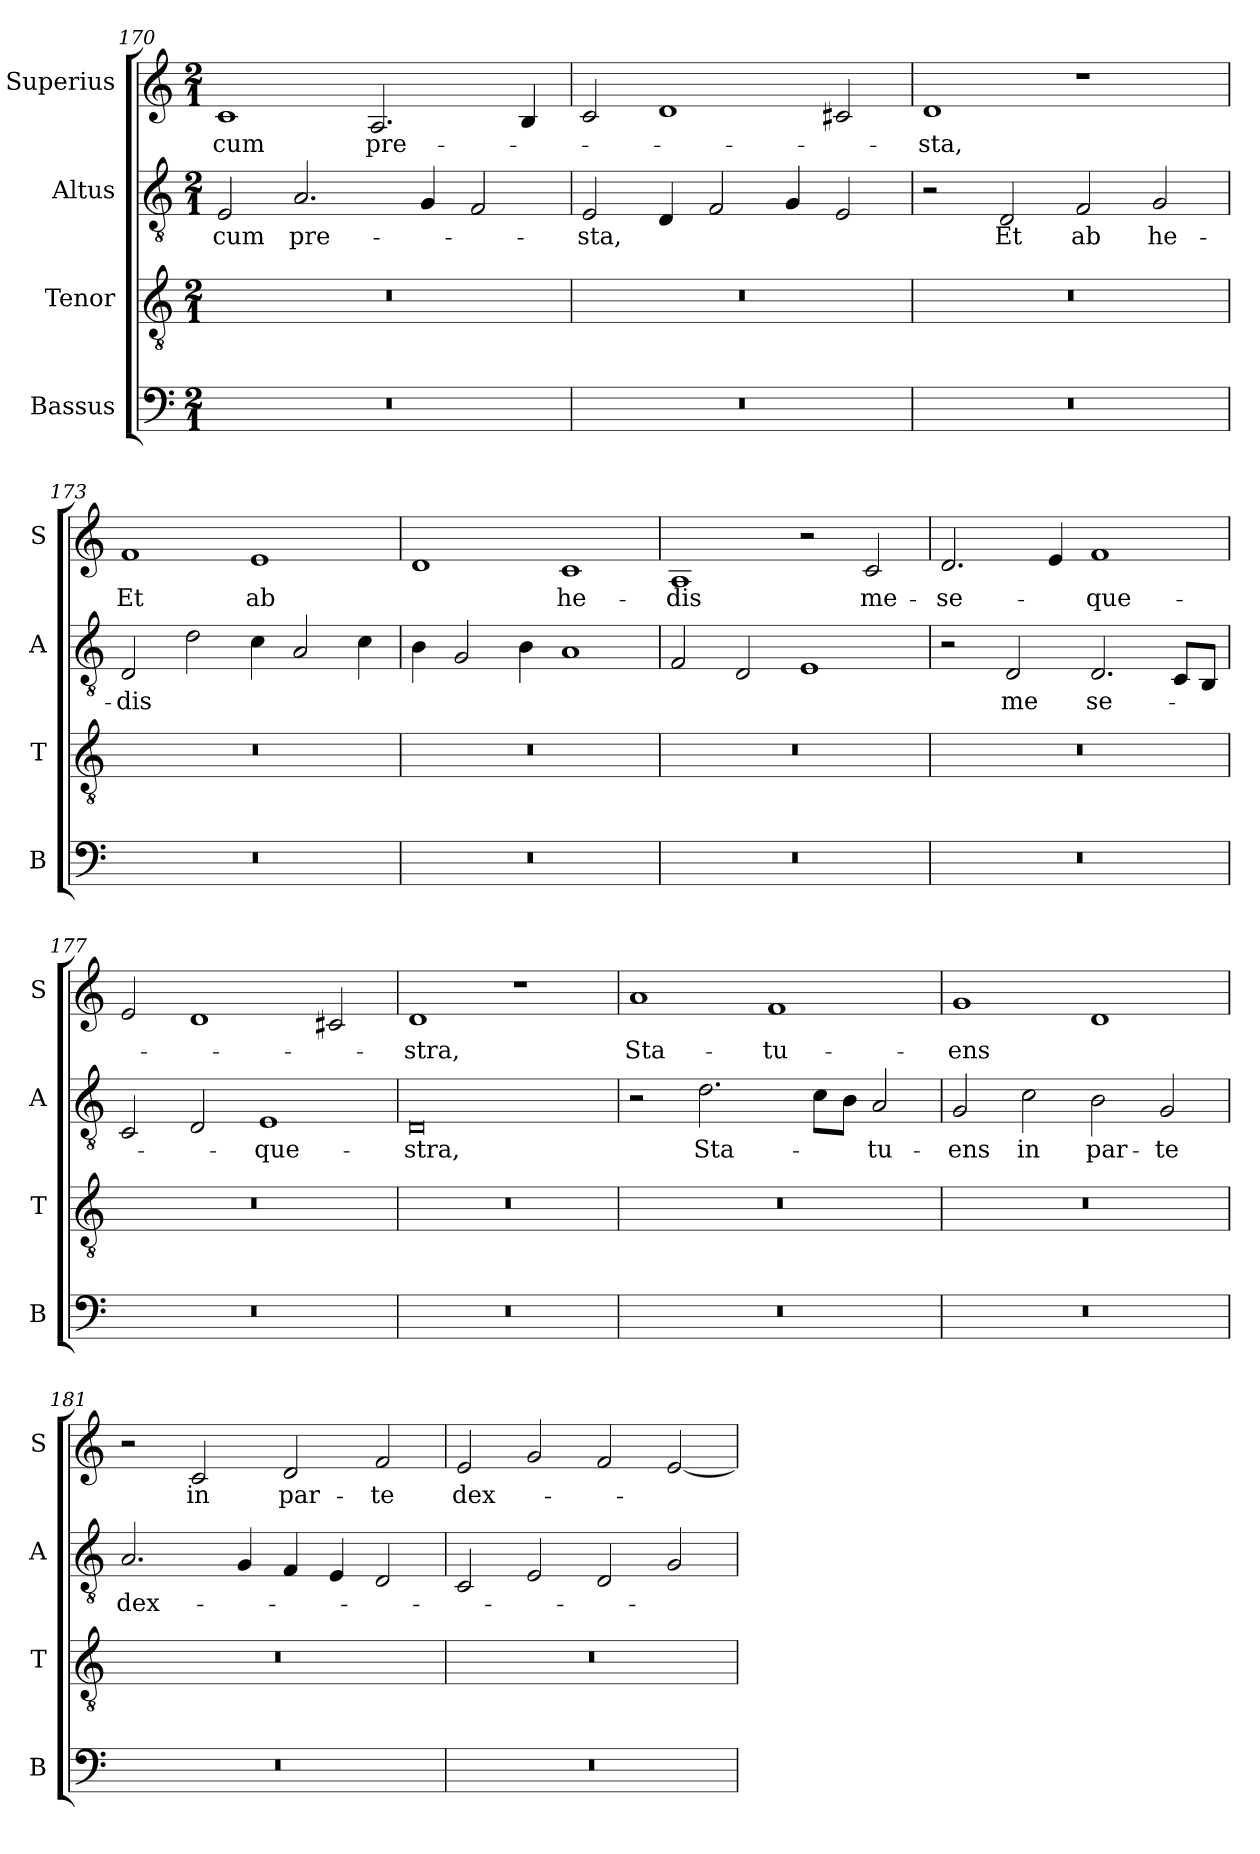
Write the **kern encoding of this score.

**kern	**kern	**kern	**text	**kern	**text
*part4	*part3	*part2	*part2	*part1	*part1
*staff4	*staff3	*staff2	*staff2	*staff1	*staff1
*I"Bassus	*I"Tenor	*I"Altus	*	*I"Superius	*
*I'B	*I'T	*I'A	*	*I'S	*
*clefF4	*clefGv2	*clefGv2	*	*clefG2	*
*k[]	*k[]	*k[]	*	*k[]	*
*M2/1	*M2/1	*M2/1	*	*M2/1	*
=170	=170	=170	=170	=170	=170
0r	0r	2E	-cum	1c	-cum
.	.	2.A	pre-	.	.
.	.	.	.	2.A	pre-
.	.	4G	.	.	.
.	.	2F	.	.	.
.	.	.	.	4B	.
=171	=171	=171	=171	=171	=171
0r	0r	2E	-sta,	2c	.
.	.	4D	.	1d	.
.	.	2F	.	.	.
.	.	4G	.	.	.
.	.	2E	.	2c#X	.
=172	=172	=172	=172	=172	=172
0r	0r	2r	.	1d	-sta,
.	.	2D	Et	.	.
.	.	2F	ab	1r	.
.	.	2G	he-	.	.
=173	=173	=173	=173	=173	=173
0r	0r	2D	-dis	1f	Et
.	.	2d	.	.	.
.	.	4c	.	1e	ab
.	.	2A	.	.	.
.	.	4c	.	.	.
=174	=174	=174	=174	=174	=174
0r	0r	4B	.	1d	.
.	.	2G	.	.	.
.	.	4B	.	.	.
.	.	1A	.	1c	he-
=175	=175	=175	=175	=175	=175
0r	0r	2F	.	1A	-dis
.	.	2D	.	.	.
.	.	1E	.	2r	.
.	.	.	.	2c	me-
=176	=176	=176	=176	=176	=176
0r	0r	2r	.	2.d	-se-
.	.	2D	me	.	.
.	.	.	.	4e	.
.	.	2.D	se-	1f	-que-
.	.	8CL	.	.	.
.	.	8BBJ	.	.	.
=177	=177	=177	=177	=177	=177
0r	0r	2C	.	2e	.
.	.	2D	.	1d	.
.	.	1E	-que-	.	.
.	.	.	.	2c#X	.
=178	=178	=178	=178	=178	=178
0r	0r	0D	-stra,	1d	-stra,
.	.	.	.	1r	.
=179	=179	=179	=179	=179	=179
0r	0r	2r	.	1a	Sta-
.	.	2.d	Sta-	.	.
.	.	.	.	1f	-tu-
.	.	8cL	.	.	.
.	.	8BJ	.	.	.
.	.	2A	-tu-	.	.
=180	=180	=180	=180	=180	=180
0r	0r	2G	-ens	1g	-ens
.	.	2c	in	.	.
.	.	2B	par-	1d	.
.	.	2G	-te	.	.
=181	=181	=181	=181	=181	=181
0r	0r	2.A	dex-	2r	.
.	.	.	.	2c	in
.	.	4G	.	.	.
.	.	4F	.	2d	par-
.	.	4E	.	.	.
.	.	2D	.	2f	-te
=182	=182	=182	=182	=182	=182
0r	0r	2C	.	2e	dex-
.	.	2E	.	2g	.
.	.	2D	.	2f	.
.	.	2G	.	[2e	.
=	=	=	=	=	=
*-	*-	*-	*-	*-	*-
